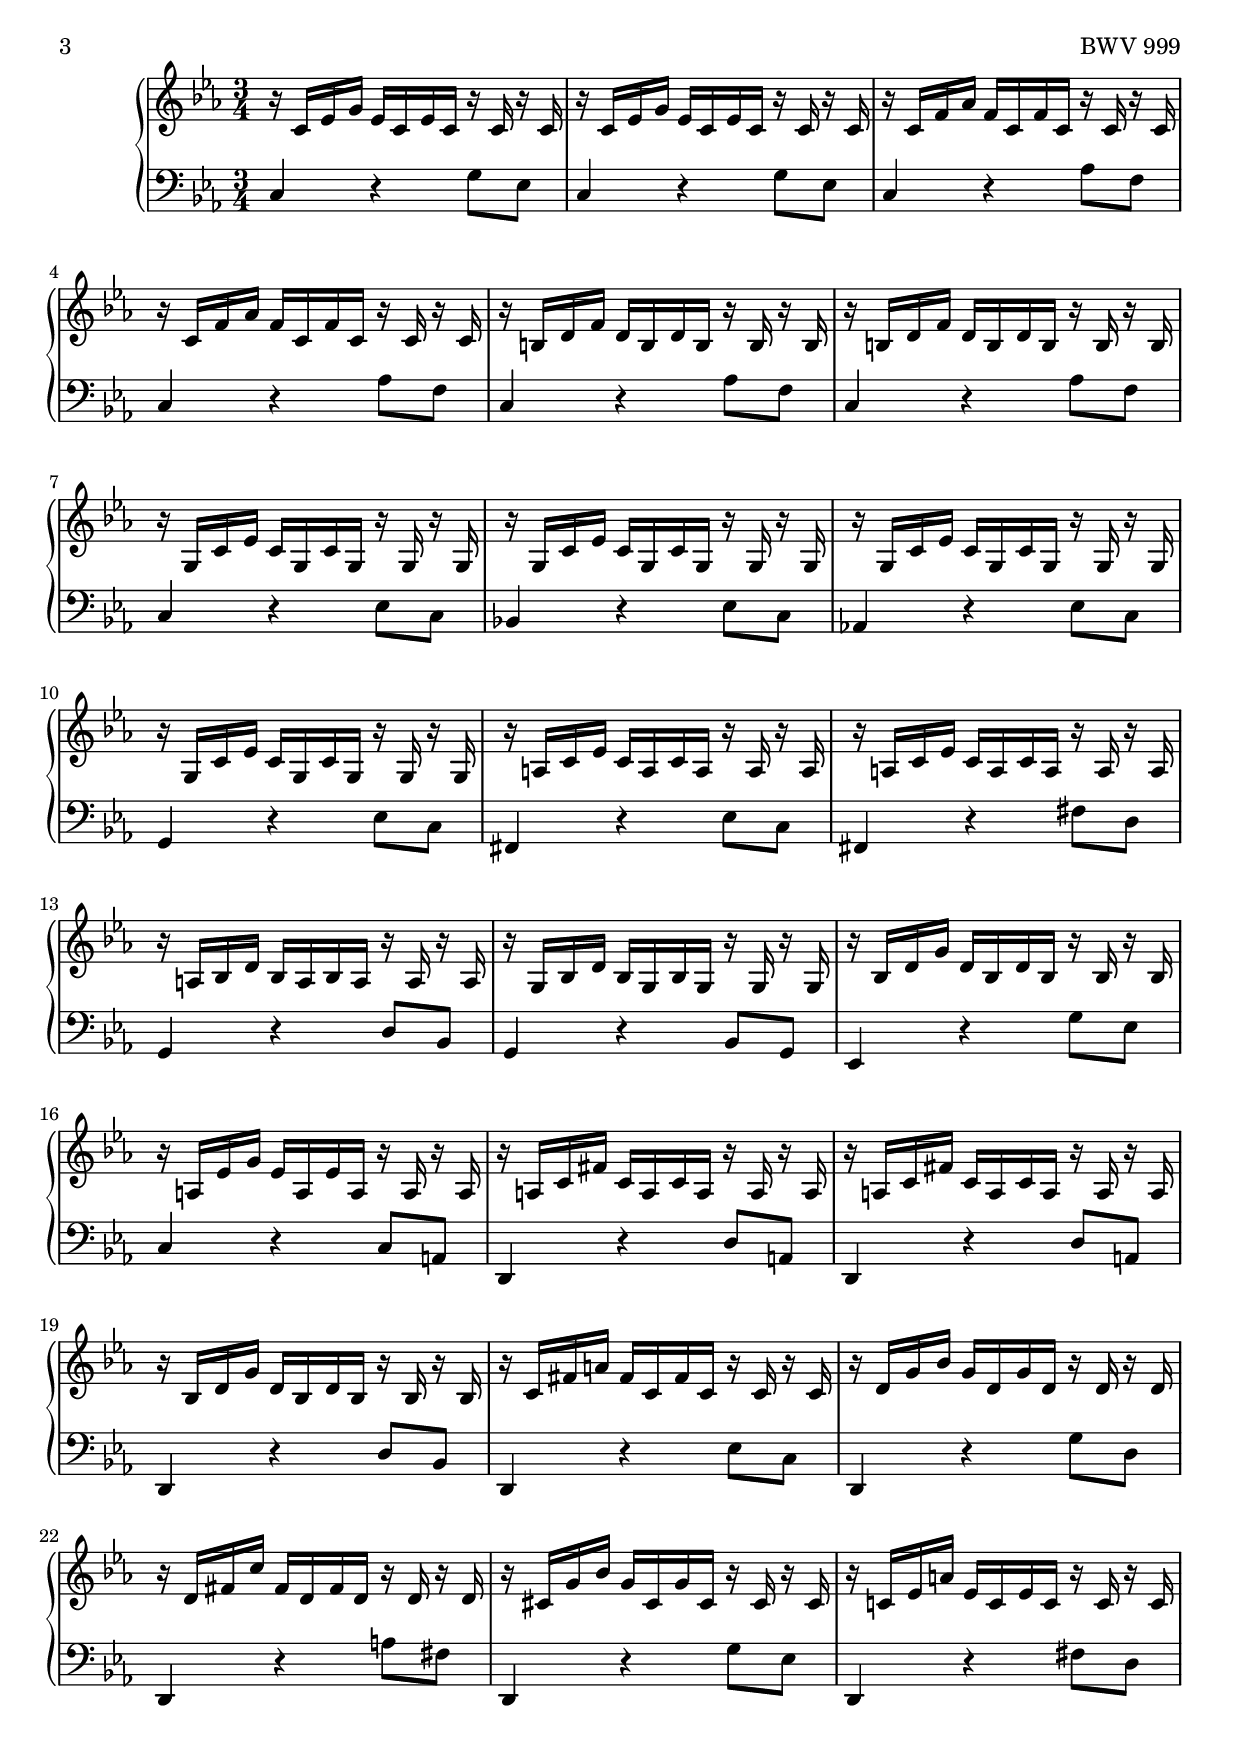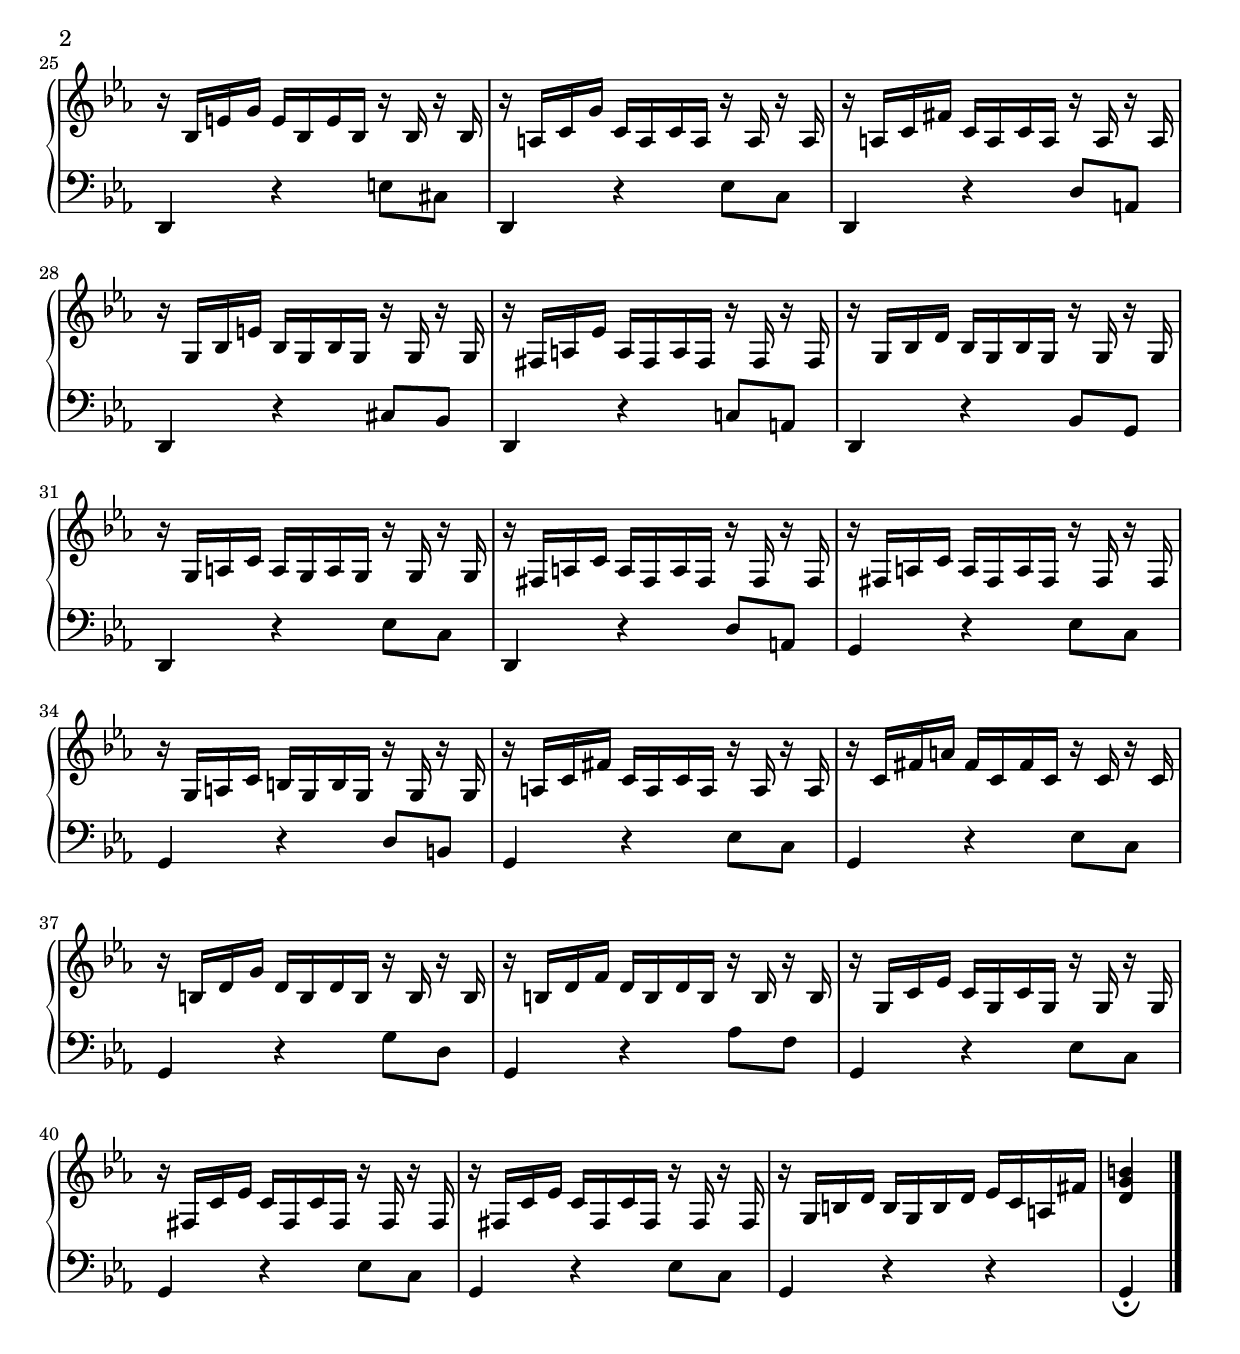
#(ly:set-point-and-click 'line-column)

opus= "BWV 999"
piece = "3"

%{

TODO: this file needs additional layouting: the upper voice should
switch staffs to avoid leger lines.

Not all editions agree on the last note: ed. Lemoine has a quarter
note, some have dotted half notes.

This file was partly generated using m4.
%}

\version "1.7.6"


upper =   \notes \transpose c c' {
	r16 [c es g] [es c es c] r c r c |
	r16 [c es g] [es c es c] r c r c |
	r16 [c f as] [f c f c] r c r c |
	r16 [c f as] [f c f c] r c r c |
	r16 [b, d f] [d b, d b,] r b, r b, |
	r16 [b, d f] [d b, d b,] r b, r b, |
	r16 [g, c es] [c g, c g,] r g, r g, |
	r16 [g, c es] [c g, c g,] r g, r g, |
	r16 [g, c es] [c g, c g,] r g, r g, |
	r16 [g, c es] [c g, c g,] r g, r g, |
	r16 [a, c es] [c a, c a,] r a, r a, |
	r16 [a, c es] [c a, c a,] r a, r a, |
	r16 [a, bes, d] [bes, a, bes, a,] r a, r a, |
	r16 [g, bes, d] [bes, g, bes, g,] r g, r g, |
	r16 [bes, d g] [d bes, d bes,] r bes, r bes, |
	r16 [a, es g] [es a, es a,] r a, r a, |
	r16 [a, c fis] [c a, c a,] r a, r a, |
	r16 [a, c fis] [c a, c a,] r a, r a, |
	r16 [bes, d g] [d bes, d bes,] r bes, r bes, |

	r16 [c fis a] [fis c fis c] r c r c |
	r16 [d g bes] [g d g d] r d r d |
	r16 [d fis c'] [fis d fis d] r d r d |

	r16 [cis g bes] [g cis g cis] r cis r cis |
	r16 [c! es a] [es c es c] r c r c |
	r16 [bes, e g] [e bes, e bes,] r bes, r bes, |
	r16 [a, c g] [c a, c a,] r a, r a, |

	r16 [a, c fis] [c a, c a,] r a, r a, |
	r16 [g, bes, e] [bes, g, bes, g,] r g, r g, |
	r16 [fis, a, es] [a, fis, a, fis,] r fis, r fis, |
	r16 [g, bes, d] [bes, g, bes, g,] r g, r g, |
	r16 [g, a, c] [a, g, a, g,] r g, r g, |
	r16 [fis, a, c] [a, fis, a, fis,] r fis, r fis, |
	r16 [fis, a, c] [a, fis, a, fis,] r fis, r fis, |
	r16 [g, a, c] [b, g, b, g,] r g, r g,
	r16 [a, c fis] [c a, c a,] r a, r a, |
	r16 [c fis a] [fis c fis c] r c r c |
	r16 [b, d g] [d b, d b,] r b, r b, |
	r16 [b, d f] [d b, d b,] r b, r b, |
	r16 [g, c es] [c g, c g,] r g, r g, |
	r16 [fis, c es] [c fis, c fis,] r fis, r fis, |
	r16 [fis, c es] [c fis, c fis,] r fis, r fis, |
	r16 [g, b, d] [b, g, b, d] [es c a, fis] |


	<<g d b>>4	
	\bar "|."
}

lower =   \notes{
	c4 r [g8 es] |
	c4 r [g8 es] |
	c4 r [as8 f] |

	c4 r [as8 f] |
	c4 r [as8 f] |
	c4 r [as8 f] |

	c4 r [es8 c] |
	bes,!4 r [es8 c] |
	as,!4 r [es8 c] |

	g,4 r [es8 c] |
	fis,4 r [es8 c] |
	fis,4 r [fis8 d] |

	g,4 r [d8 bes,] |
	g,4 r [bes,8 g,] |
	es,4 r [g8 es] |

	c4 r [c8 a,] |
	d,4 r [d8 a,] |
	d,4 r [d8 a,] |
	d,4 r [d8 bes,] |


	d,4 r [es8 c] |
	d,4 r [g8 d] |
	d,4 r [a8 fis] |

	d,4 r [g8 es] |
	d,4 r [fis8 d] |
	d,4 r [e8 cis] |
	d,4 r [es8 c] |

	d,4 r [d8 a,] |
	d,4 r [cis8 bes,] |
	d,4 r [c!8 a,] |

	d,4 r [bes,8 g,] |
	d,4 r [es8 c] |
	d,4 r [d8 a,] |

	g,4 r [es8 c] |
	g,4 r [d8 b,] |
	g,4 r [es8 c] |
	
	g,4 r [es8 c] |
	g,4 r [g8 d] |
	g,4 r [as8 f] |
	g,4 r [es8 c] |

	g,4 r [es8 c] |
	g,4 r [es8 c] |
	g,4 r r |
	%% FIXME: \fermata?
	g,4_\fermata 
	\bar "|."
}

global  = \notes{
	\time 3/4
	\key es \major
}

\score{
	\context PianoStaff <
		\context Staff = up <
			\global
			\upper
		>
		\context Staff = down <
			\global
			\clef "bass"
			\lower
		>
	>
	\paper{
		\translator {\OrchestralScoreContext }
	}
	\midi{ \tempo 4 = 100 }
	\header{
		opus = \opus
		piece = \piece
	}
}
%% new-chords-done %%
